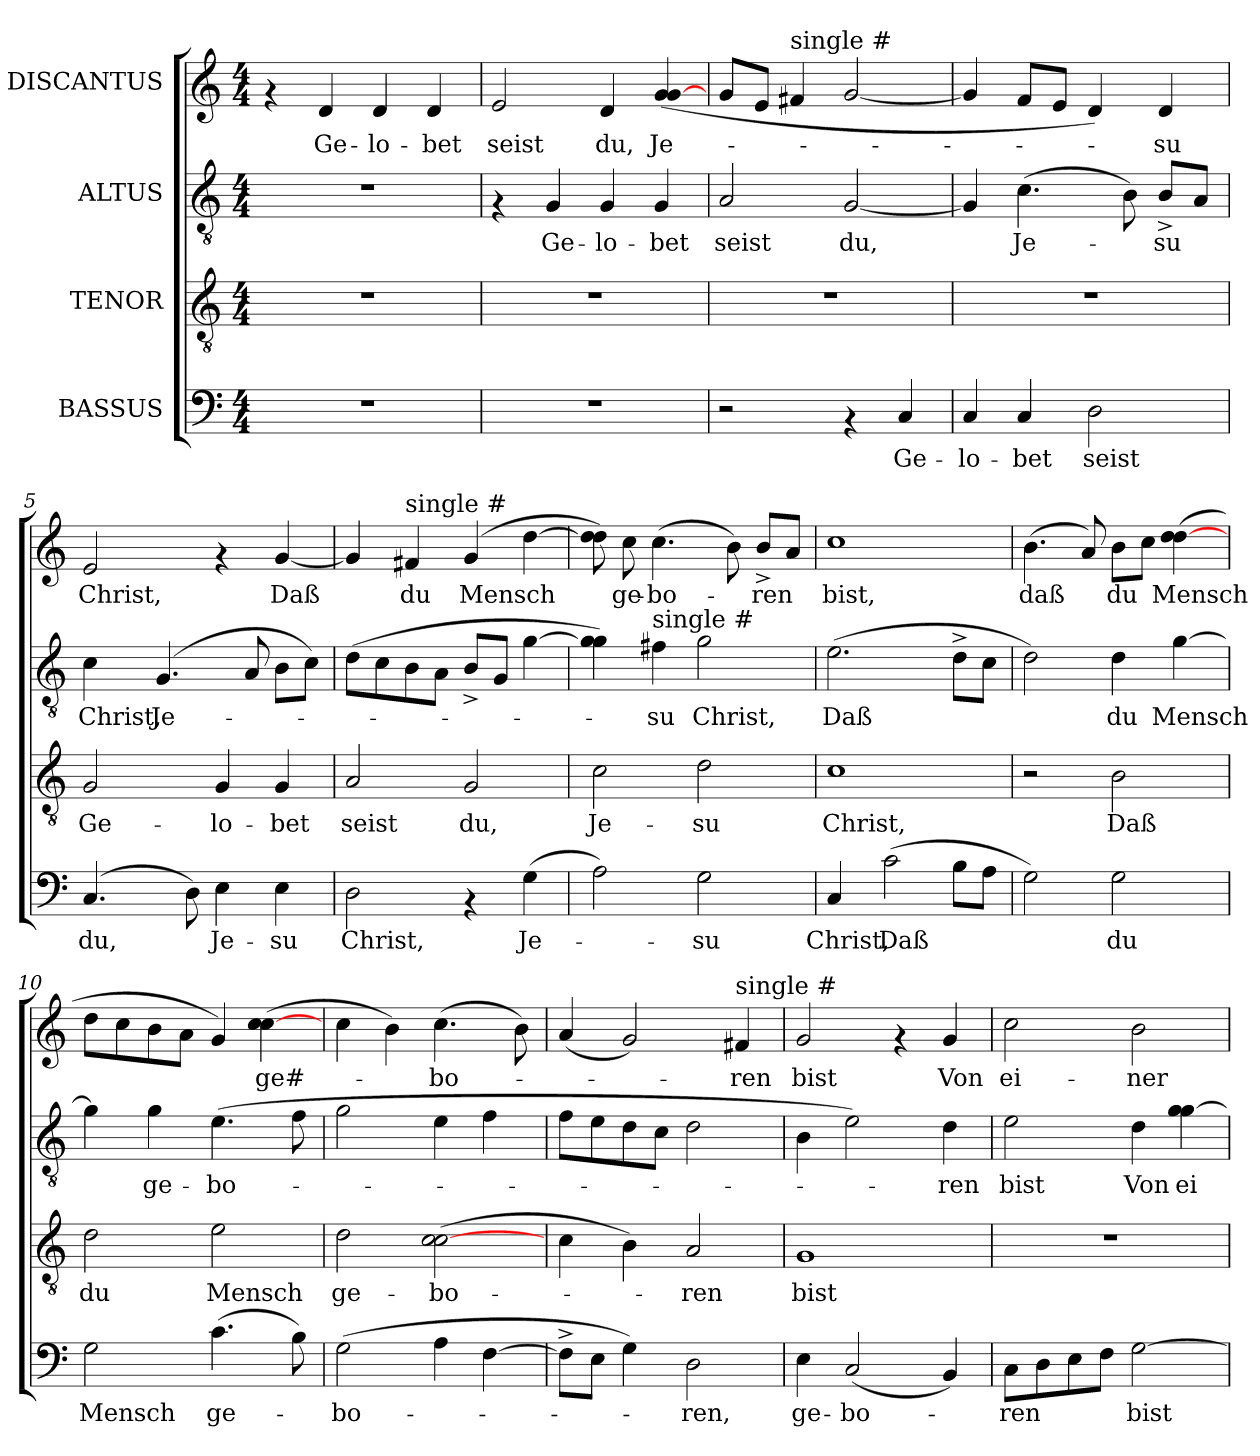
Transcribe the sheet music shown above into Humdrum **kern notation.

**kern	**text	**kern	**text	**kern	**text	**kern	**text
*part4	*part4	*part3	*part3	*part2	*part2	*part1	*part1
*staff4	*staff4	*staff3	*staff3	*staff2	*staff2	*staff1	*staff1
*I"BASSUS	*	*I"TENOR	*	*I"ALTUS	*	*I"DISCANTUS	*
*clefF4	*	*clefGv2	*	*clefGv2	*	*clefG2	*
*k[]	*	*k[]	*	*k[]	*	*k[]	*
*C:	*	*C:	*	*C:	*	*C:	*
*M4/4	*	*M4/4	*	*M4/4	*	*M4/4	*
=1	=1	=1	=1	=1	=1	=1	=1
1r	.	1r	.	1r	.	4rf	.
!	!	!	!	!	!	!	!LO:LY:b
.	.	.	.	.	.	4d/	Ge-
!	!	!	!	!	!	!	!LO:LY:b
.	.	.	.	.	.	4d/	-lo-
!	!	!	!	!	!	!	!LO:LY:b
.	.	.	.	.	.	4d/	-bet
=2	=2	=2	=2	=2	=2	=2	=2
!	!	!	!	!	!	!	!LO:LY:b
1r	.	1r	.	4rF	.	2e/	seist
!	!	!	!	!	!LO:LY:b	!	!
.	.	.	.	4G/	Ge-	.	.
!	!	!	!	!	!LO:LY:b	!	!LO:LY:b
.	.	.	.	4G/	-lo-	4d/	du,
!	!	!	!	!	!LO:LY:b	!	!LO:LY:b
.	.	.	.	4G/	-bet	(<4g/ [<4g/	Je-
=3	=3	=3	=3	=3	=3	=3	=3
!	!	!	!	!	!LO:LY:b	!	!
2r	.	1r	.	2A/	seist	8g/L	.
.	.	.	.	.	.	8e/J	.
!	!	!	!	!	!	!LO:TX:a:t=single #	!
.	.	.	.	.	.	4f#/	.
!	!	!	!	!	!LO:LY:b	!	!
4rAA	.	.	.	[<2G/	du,	[<2g/	.
!	!LO:LY:b	!	!	!	!	!	!
4C/	Ge-	.	.	.	.	.	.
=4	=4	=4	=4	=4	=4	=4	=4
!	!LO:LY:b	!	!	!	!	!	!
4C/	-lo-	1r	.	4G/]	.	4g/]	.
!	!LO:LY:b	!	!	!	!LO:LY:b	!	!
4C/	-bet	.	.	(>4.c\	Je-	8f/L	.
.	.	.	.	.	.	8e/J	.
!	!LO:LY:b	!	!	!	!	!	!
2D\	seist	.	.	.	.	4d/)	.
.	.	.	.	8B\)	.	.	.
!	!	!	!	!	!LO:LY:b	!	!LO:LY:b
.	.	.	.	8B^</L	-su	4d/	-su
.	.	.	.	8A/J	.	.	.
=5	=5	=5	=5	=5	=5	=5	=5
!	!LO:LY:b	!	!LO:LY:b	!	!LO:LY:b	!	!LO:LY:b
(4.C/	du,	2G/	Ge-	4c\	Christ,	2e/	Christ,
!	!	!	!	!	!LO:LY:b	!	!
.	.	.	.	(4.G/	Je-	.	.
8D\)	.	.	.	.	.	.	.
!	!LO:LY:b	!	!LO:LY:b	!	!	!	!
4E\	Je-	4G/	-lo-	.	.	4rf	.
.	.	.	.	8A/	.	.	.
!	!LO:LY:b	!	!LO:LY:b	!	!	!	!LO:LY:b
4E\	-su	4G/	-bet	8B\L	.	[<4g/	Daß
.	.	.	.	8c\J)	.	.	.
!!LO:LB:g=z
=6	=6	=6	=6	=6	=6	=6	=6
!	!LO:LY:b	!	!LO:LY:b	!	!	!	!
2D\	Christ,	2A/	seist	(>8d\L	.	4g/]	.
.	.	.	.	8c\	.	.	.
!	!	!	!	!	!	!LO:TX:a:t=single #	!
!	!	!	!	!	!	!	!LO:LY:b
.	.	.	.	8B\	.	4f#/	du
.	.	.	.	8A\J	.	.	.
!	!	!	!LO:LY:b	!	!	!	!LO:LY:b
4rAA	.	2G/	du,	8B^</L	.	(4g/	Mensch
.	.	.	.	8G/J	.	.	.
!	!LO:LY:b	!	!	!	!	!	!
(>4G\	Je-	.	.	[>4g\	.	[>4dd\	.
=7	=7	=7	=7	=7	=7	=7	=7
!	!	!	!LO:LY:b	!	!	!	!
2A\)	.	2c\	Je-	4g\] 4g\)	.	8dd\] 8dd\)	.
!	!	!	!	!	!	!	!LO:LY:b
.	.	.	.	.	.	8cc\	ge-
!	!	!	!	!LO:TX:a:t=single #	!	!	!
!	!	!	!	!	!LO:LY:b	!	!LO:LY:b
.	.	.	.	4f#\	-su	(>4.cc\	-bo-
!	!LO:LY:b	!	!LO:LY:b	!	!LO:LY:b	!	!
2G\	-su	2d\	-su	2g\	Christ,	.	.
.	.	.	.	.	.	8b\)	.
!	!	!	!	!	!	!	!LO:LY:b
.	.	.	.	.	.	8b^</L	-ren
.	.	.	.	.	.	8a/J	.
=8	=8	=8	=8	=8	=8	=8	=8
!	!LO:LY:b	!	!LO:LY:b	!	!LO:LY:b	!	!LO:LY:b
4C/	Christ,	1c	Christ,	(>2.e\	Daß	1cc	bist,
!	!LO:LY:b	!	!	!	!	!	!
(>2c\	Daß	.	.	.	.	.	.
8B\L	.	.	.	8d^>\L	.	.	.
8A\J	.	.	.	8c\J	.	.	.
=9	=9	=9	=9	=9	=9	=9	=9
!	!	!	!	!	!	!	!LO:LY:b
2G\)	.	2r	.	2d\)	.	(>4.b\	daß
.	.	.	.	.	.	8a/)	.
!	!LO:LY:b	!	!LO:LY:b	!	!LO:LY:b	!	!LO:LY:b
2G\	du	2B\	Daß	4d\	du	8b\L	du
.	.	.	.	.	.	8cc\J	.
!	!	!	!	!	!LO:LY:b	!	!LO:LY:b
.	.	.	.	[>4g\	Mensch	(>4dd\ [>4dd\	Mensch
=10	=10	=10	=10	=10	=10	=10	=10
!	!LO:LY:b	!	!LO:LY:b	!	!	!	!
2G\	Mensch	2d\	du	4g\]	.	8dd\L	.
.	.	.	.	.	.	8cc\	.
!	!	!	!	!	!LO:LY:b	!	!
.	.	.	.	4g\	ge-	8b\	.
.	.	.	.	.	.	8a\J	.
!	!LO:LY:b	!	!LO:LY:b	!	!LO:LY:b	!	!
(>4.c\	ge-	2e\	Mensch	(>4.e\	-bo-	4g/)	.
!	!	!	!	!	!	!	!LO:LY:b
.	.	.	.	.	.	(>4cc\ [>4cc\	ge#-
8B\)	.	.	.	8f\	.	.	.
=11	=11	=11	=11	=11	=11	=11	=11
!	!LO:LY:b	!	!LO:LY:b	!	!	!	!
(>2G\	-bo-	2d\	ge-	2g\	.	4cc\	.
.	.	.	.	.	.	4b\)	.
!	!	!	!LO:LY:b	!	!	!	!LO:LY:b
4A\	.	(>2c\ [>2c\	-bo-	4e\	.	(>4.cc\	-bo-
[>4F\	.	.	.	4f\	.	.	.
.	.	.	.	.	.	8b\)	.
!!LO:PB:g=z
=12	=12	=12	=12	=12	=12	=12	=12
8F^>\L]	.	4c\	.	8f\L	.	(4a/	.
8E\J	.	.	.	8e\	.	.	.
4G\)	.	4B\)	.	8d\	.	2g/)	.
.	.	.	.	8c\J	.	.	.
!	!LO:LY:b	!	!LO:LY:b	!	!	!	!
2D\	-ren,	2A/	-ren	2d\	.	.	.
!	!	!	!	!	!	!LO:TX:a:t=single #	!
!	!	!	!	!	!	!	!LO:LY:b
.	.	.	.	.	.	4f#/	-ren
=13	=13	=13	=13	=13	=13	=13	=13
!	!LO:LY:b	!	!LO:LY:b	!	!	!	!LO:LY:b
4E\	ge-	1G	bist	4B\	.	2g/	bist
!	!LO:LY:b	!	!	!	!	!	!
(<2C/	-bo-	.	.	2e\)	.	.	.
.	.	.	.	.	.	4rf	.
!	!	!	!	!	!LO:LY:b	!	!LO:LY:b
4BB/)	.	.	.	4d\	-ren	4g/	Von
=14	=14	=14	=14	=14	=14	=14	=14
!	!LO:LY:b	!	!	!	!LO:LY:b	!	!LO:LY:b
8C\L	-ren	1r	.	2e\	bist	2cc\	ei-
8D\	.	.	.	.	.	.	.
8E\	.	.	.	.	.	.	.
8F\J	.	.	.	.	.	.	.
!	!LO:LY:b	!	!	!	!LO:LY:b	!	!LO:LY:b
[>2G\	bist	.	.	4d\	Von	2b\	-ner
!	!	!	!	!	!LO:LY:b	!	!
.	.	.	.	4g\ [>4g\	ei-	.	.
=	=	=	=	=	=	=	=
*-	*-	*-	*-	*-	*-	*-	*-
